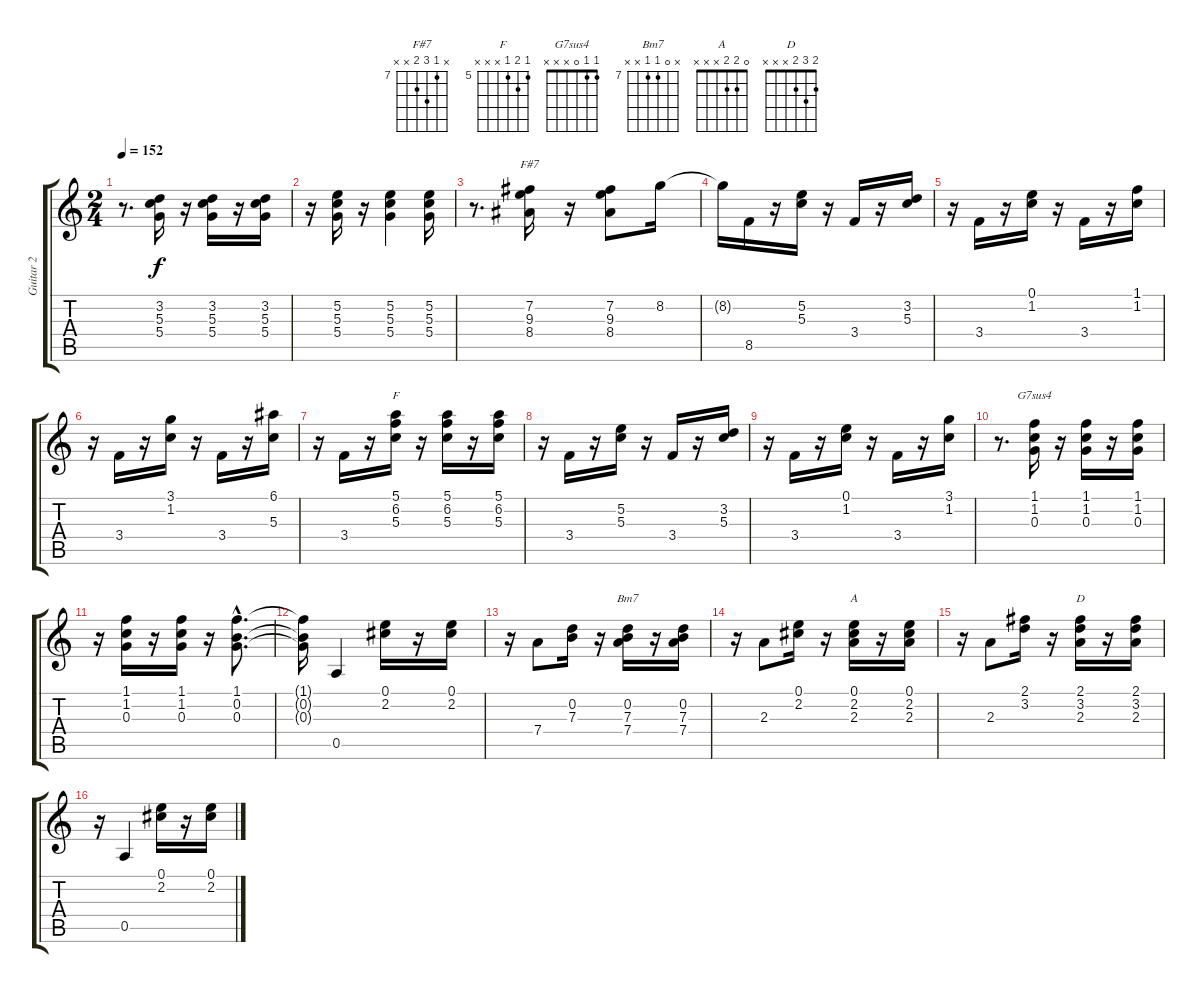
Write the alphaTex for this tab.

\track ("Guitar 2" "Guitar 2") {instrument acousticguitarnylon}
\staff {score tabs}
\tuning (E4 B3 G3 D3 A2 E2) {hide}
\chord ("F#7" x 7 9 8 x x) {firstfret 7}
\chord ("F" 5 6 5 x x x) {firstfret 5}
\chord ("G7sus4" 1 1 0 x x x)
\chord ("Bm7" x 0 7 7 x x) {firstfret 7}
\chord ("A" 0 2 2 x x x)
\chord ("D" 2 3 2 x x x)
\ts (2 4)
\tempo 152
\clef g2
\ks c
r.8{d dy f} (3.2 5.3 5.4).16 r.16 (3.2 5.3 5.4).16 r.16 (3.2 5.3 5.4).16 |
r.16 (5.2 5.3 5.4).16 r.16 (5.2 5.3 5.4).4 (5.2 5.3 5.4).16 |
r.8{d} (7.2 9.3 8.4).16{ch "F#7"} r.16 (7.2 9.3 8.4).8 8.2.16 |
8.2{t}.16 8.5.16 r.16 (5.2 5.3).16 r.16 3.4.16 r.16 (3.2 5.3).16 |
r.16 3.4.16 r.16 (0.1 1.2).16 r.16 3.4.16 r.16 (1.1 1.2).16 |
r.16 3.4.16 r.16 (3.1 1.2).16 r.16 3.4.16 r.16 (6.1 5.3).16 |
r.16 3.4.16 r.16 (5.1 6.2 5.3).16{ch "F"} r.16 (5.1 6.2 5.3).16 r.16 (5.1 6.2 5.3).16 |
r.16 3.4.16 r.16 (5.2 5.3).16 r.16 3.4.16 r.16 (3.2 5.3).16 |
r.16 3.4.16 r.16 (0.1 1.2).16 r.16 3.4.16 r.16 (3.1 1.2).16 |
r.8{d} (1.1 1.2 0.3).16{ch "G7sus4"} r.16 (1.1 1.2 0.3).16 r.16 (1.1 1.2 0.3).16 |
r.16 (1.1 1.2 0.3).16 r.16 (1.1 1.2 0.3).16 r.16 (1.1{hac} 0.2{hac} 0.3{hac}).8{d} |
(1.1{t} 0.2{t} 0.3{t}).16 0.5.4 (0.1 2.2).16 r.16 (0.1 2.2).16 |
r.16 7.4.8 (0.2 7.3).16 r.16 (0.2 7.3 7.4).16{ch "Bm7"} r.16 (0.2 7.3 7.4).16 |
r.16 2.3.8 (0.1 2.2).16 r.16 (0.1 2.2 2.3).16{ch "A"} r.16 (0.1 2.2 2.3).16 |
r.16 2.3.8 (2.1 3.2).16 r.16 (2.1 3.2 2.3).16{ch "D"} r.16 (2.1 3.2 2.3).16 |
r.16 0.5.4 (0.1 2.2).16 r.16 (0.1 2.2).16
